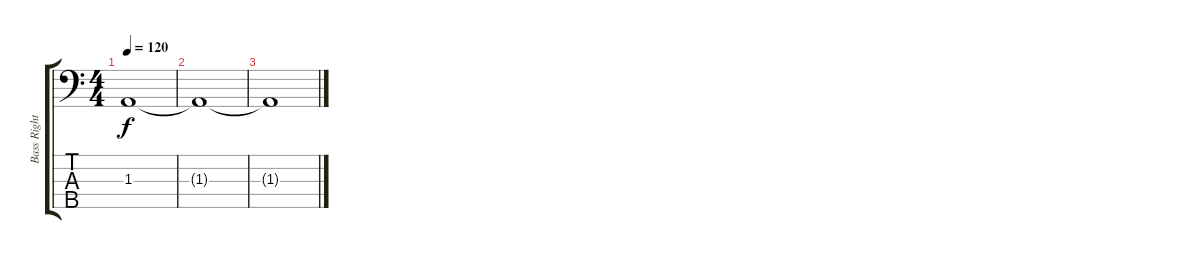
\track ("Bass Right" "Bass Right") {instrument electricbassfinger}
\staff {score tabs}
\tuning (Gb2 Db2 Ab1 Eb1 Bb0) {hide}
\ts (4 4)
\tempo 120
\clef f4
\ks c
1.3{t}.1{dy f} |
1.3{t}.1 |
1.3{t}.1
